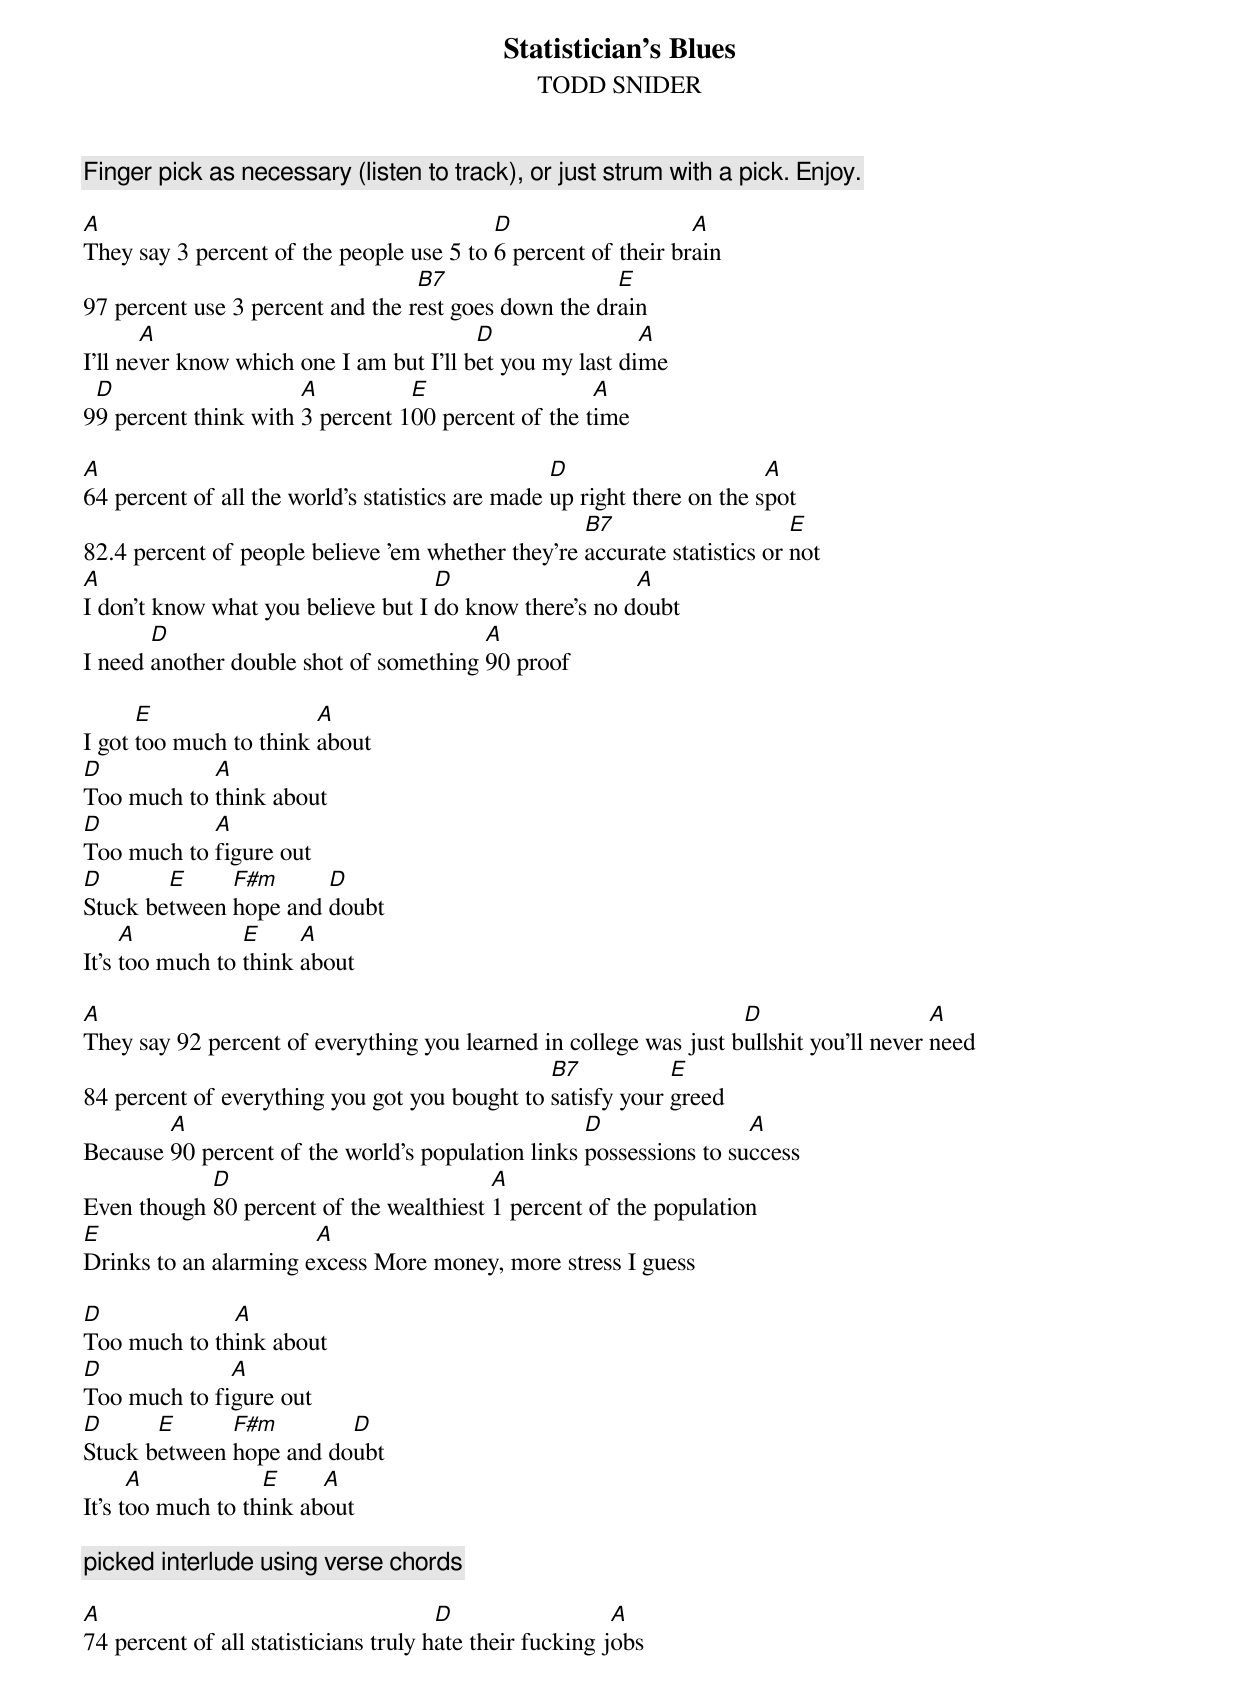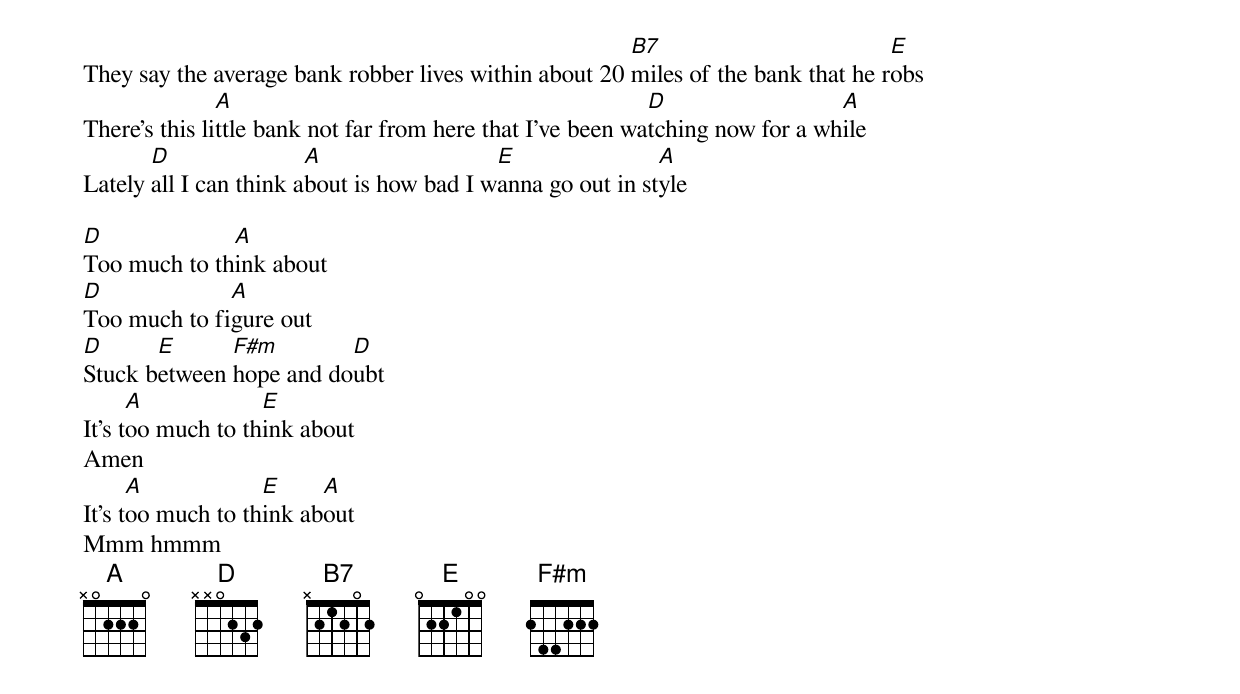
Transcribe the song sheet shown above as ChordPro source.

{title: Statistician’s Blues}
{subtitle: TODD SNIDER}
{c:Finger pick as necessary (listen to track), or just strum with a pick. Enjoy.}

[A]They say 3 percent of the people use 5 to [D]6 percent of their br[A]ain
97 percent use 3 percent and the r[B7]est goes down the dr[E]ain
I'll ne[A]ver know which one I am but I'll b[D]et you my last di[A]me
9[D]9 percent think with [A]3 percent 1[E]00 percent of the t[A]ime

[A]64 percent of all the world's statistics are made [D]up right there on the s[A]pot
82.4 percent of people believe 'em whether they're [B7]accurate statistics or [E]not
[A]I don't know what you believe but I [D]do know there's no d[A]oubt
I need [D]another double shot of something [A]90 proof

I got [E]too much to think [A]about
[D]Too much to [A]think about
[D]Too much to [A]figure out
[D]Stuck be[E]tween [F#m]hope and [D]doubt
It's [A]too much to [E]think [A]about

[A]They say 92 percent of everything you learned in college was just b[D]ullshit you'll never [A]need
84 percent of everything you got you bought to [B7]satisfy your [E]greed
Because [A]90 percent of the world's population links [D]possessions to su[A]ccess
Even though [D]80 percent of the wealthiest [A]1 percent of the population
[E]Drinks to an alarming e[A]xcess More money, more stress I guess

[D]Too much to th[A]ink about
[D]Too much to fi[A]gure out
[D]Stuck b[E]etween [F#m]hope and do[D]ubt
It's t[A]oo much to th[E]ink ab[A]out

{c:picked interlude using verse chords}

[A]74 percent of all statisticians truly h[D]ate their fucking j[A]obs
They say the average bank robber lives within about 20 [B7]miles of the bank that he r[E]obs
There's this li[A]ttle bank not far from here that I've been wa[D]tching now for a wh[A]ile
Lately [D]all I can think a[A]bout is how bad I w[E]anna go out in st[A]yle

[D]Too much to th[A]ink about
[D]Too much to fi[A]gure out
[D]Stuck b[E]etween [F#m]hope and do[D]ubt
It's t[A]oo much to th[E]ink about
Amen
It's t[A]oo much to th[E]ink ab[A]out
Mmm hmmm
